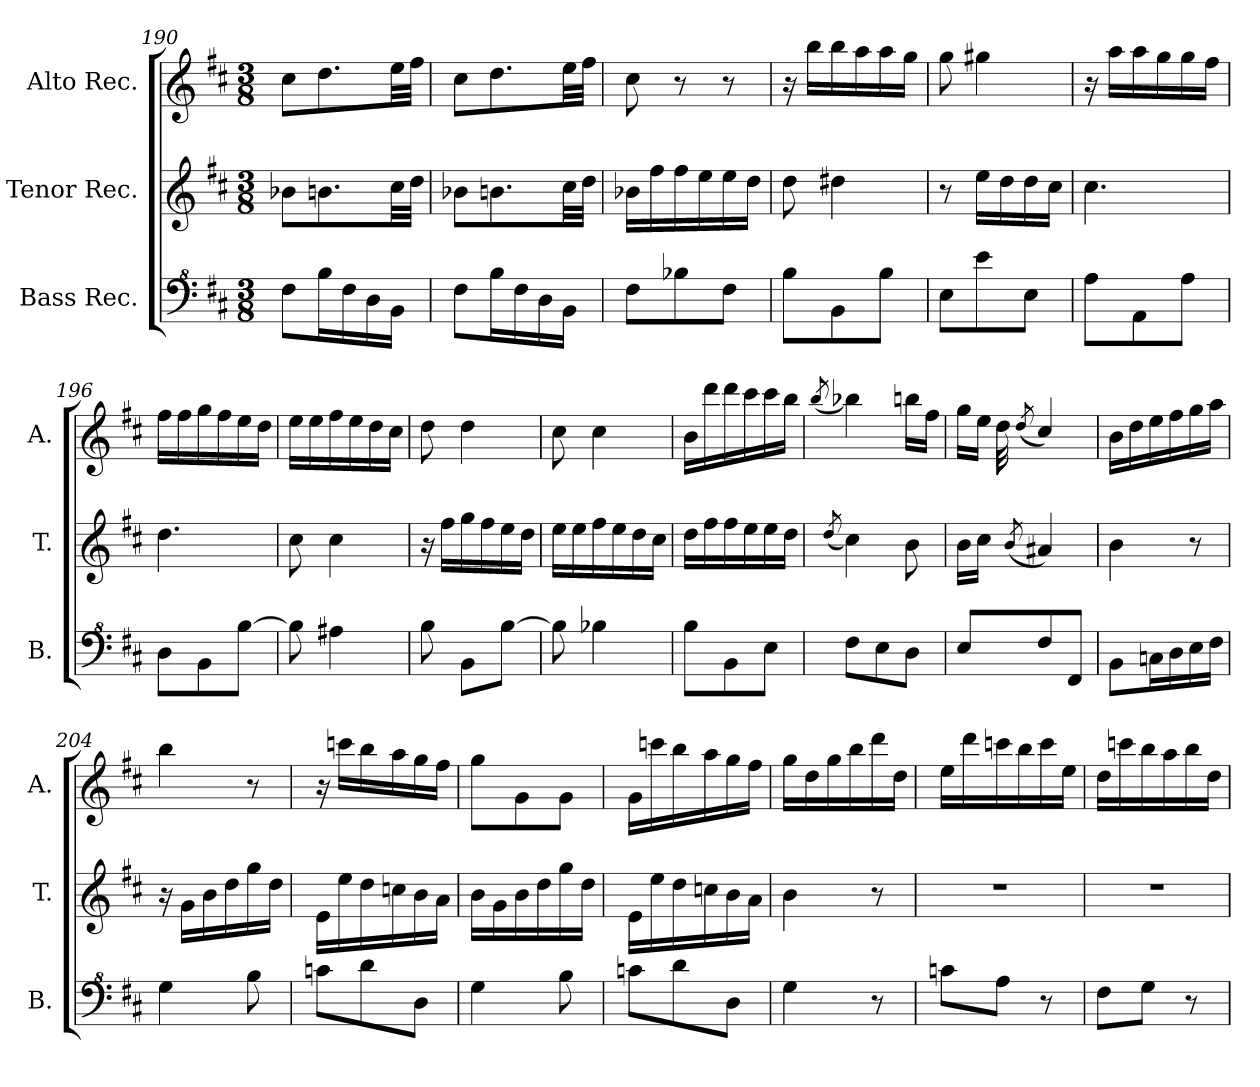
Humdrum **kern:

**kern	**kern	**kern
*part3	*part2	*part1
*staff3	*staff2	*staff1
*I"Bass Rec.	*I"Tenor Rec.	*I"Alto Rec.
*I'B.	*I'T.	*I'A.
*clefF^4	*clefG2	*clefG2
*k[f#c#]	*k[f#c#]	*k[f#c#]
*M3/8	*M3/8	*M3/8
=190	=190	=190
8f#\L	8b-X\L	8cc#\L
16b\L	8.bn\	8.dd\
16f#\	.	.
16d\	.	.
16B\JJ	32cc#\LL	32ee\LL
.	32dd\JJJ	32ff#\JJJ
!!LO:LB:g=z
=191	=191	=191
8f#\L	8b-X\L	8cc#\L
16b\L	8.bn\	8.dd\
16f#\	.	.
16d\	.	.
16B\JJ	32cc#\LL	32ee\LL
.	32dd\JJJ	32ff#\JJJ
=192	=192	=192
8f#\L	16b-X\LL	8cc#\
.	16ff#\	.
8b-X\	16ff#\	8r
.	16ee\	.
8f#\J	16ee\	8r
.	16dd\JJ	.
=193	=193	=193
8b\L	8dd\	16r
.	.	16bb\LL
8B\	4dd#X\	16bb\
.	.	16aa\
8b\J	.	16aa\
.	.	16gg\JJ
=194	=194	=194
8e\L	8r	8gg\
8ee\	16ee\LL	4gg#X\
.	16dd\	.
8e\J	16dd\	.
.	16cc#\JJ	.
=195	=195	=195
8a\L	4.cc#\	16r
.	.	16aa\LL
8A\	.	16aa\
.	.	16gg\
8a\J	.	16gg\
.	.	16ff#\JJ
=196	=196	=196
8d\L	4.dd\	16ff#\LL
.	.	16ff#\
8B\	.	16gg\
.	.	16ff#\
[8b\J	.	16ee\
.	.	16dd\JJ
=197	=197	=197
8b\]	8cc#\	16ee\LL
.	.	16ee\
4a#X\	4cc#\	16ff#\
.	.	16ee\
.	.	16dd\
.	.	16cc#\JJ
=198	=198	=198
8b\	16r	8dd\
.	16ff#\LL	.
8B\L	16gg\	4dd\
.	16ff#\	.
[8b\J	16ee\	.
.	16dd\JJ	.
=199	=199	=199
8b\]	16ee\LL	8cc#\
.	16ee\	.
4b-X\	16ff#\	4cc#\
.	16ee\	.
.	16dd\	.
.	16cc#\JJ	.
!!LO:LB:g=z
=200	=200	=200
8b\L	16dd\LL	16b\LL
.	16ff#\	16ddd\
8B\	16ff#\	16ddd\
.	16ee\	16ccc#\
8e\J	16ee\	16ccc#\
.	16dd\JJ	16bb\JJ
=201	=201	=201
.	(8qdd/	(8qbb/
8f#\L	4cc#\)	4bb-X\)
8e\	.	.
8d\J	8b\	16bbn\LL
.	.	16ff#\JJ
=202	=202	=202
*	*	*^
8e/L	16b\LL	16gg\LL	16.ryy
.	16cc#\JJ	16ee\JJ	.
.	.	.	32dd\
.	(8qb/	(8qdd/	.
8f#/	4a#X/)	4cc#/)	4ryy
8F#/J	.	.	.
*	*	*v	*v
=203	=203	=203
8B\L	4b\	16b\LL
.	.	16dd\
16cn\L	.	16ee\
16d\	.	16ff#\
16e\	8r	16gg\
16f#\JJ	.	16aa\JJ
=204	=204	=204
4g\	16r	4bb\
.	16g\LL	.
.	16b\	.
.	16dd\	.
8b\	16gg\	8r
.	16dd\JJ	.
=205	=205	=205
8ccn\L	16e\LL	16r
.	16ee\	16cccn\LL
8dd\	16dd\	16bb\
.	16ccn\	16aa\
8d\J	16b\	16gg\
.	16a\JJ	16ff#\JJ
=206	=206	=206
4g\	16b\LL	8gg\L
.	16g\	.
.	16b\	8g\
.	16dd\	.
8b\	16gg\	8g\J
.	16dd\JJ	.
=207	=207	=207
8ccn\L	16e\LL	16g\LL
.	16ee\	16cccn\
8dd\	16dd\	16bb\
.	16ccn\	16aa\
8d\J	16b\	16gg\
.	16a\JJ	16ff#\JJ
!!LO:PB:g=z
=208	=208	=208
4g\	4b\	16gg\LL
.	.	16dd\
.	.	16gg\
.	.	16bb\
8r	8r	16ddd\
.	.	16dd\JJ
=209	=209	=209
8ccn\L	4.r	16ee\LL
.	.	16ddd\
8a\J	.	16cccn\
.	.	16bb\
8r	.	16ccc\
.	.	16ee\JJ
=210	=210	=210
8f#\L	4.r	16dd\LL
.	.	16cccn\
8g\J	.	16bb\
.	.	16aa\
8r	.	16bb\
.	.	16dd\JJ
=	=	=
*-	*-	*-
